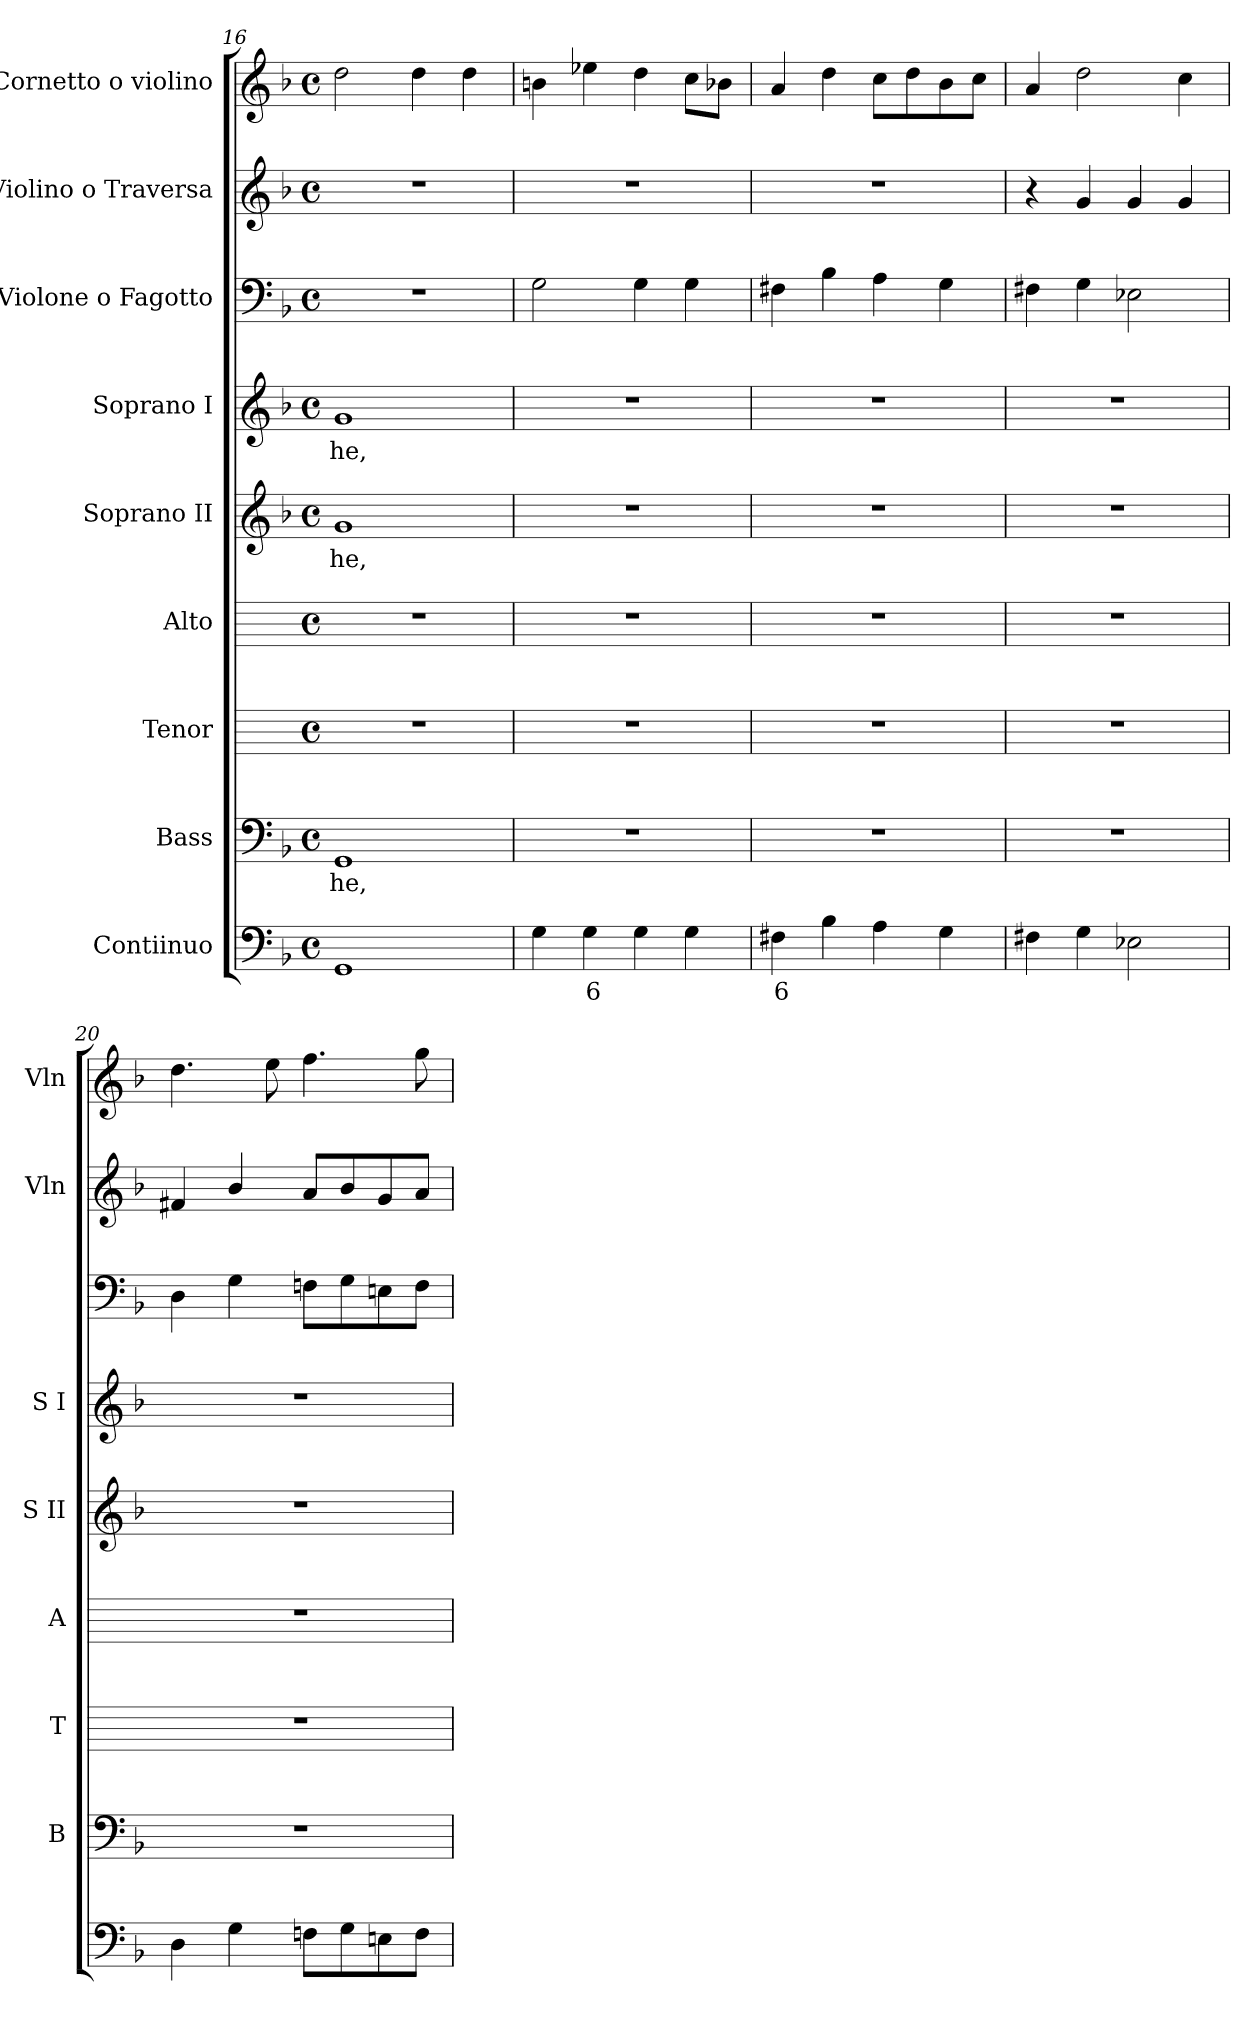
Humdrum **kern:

**kern	**text	**kern	**text	**kern	**kern	**kern	**text	**kern	**text	**kern	**kern	**kern
*part9	*part9	*part8	*part8	*part7	*part6	*part5	*part5	*part4	*part4	*part3	*part2	*part1
*staff9	*staff9	*staff8	*staff8	*staff7	*staff6	*staff5	*staff5	*staff4	*staff4	*staff3	*staff2	*staff1
*I"Contiinuo	*	*I"Bass	*	*I"Tenor	*I"Alto	*I"Soprano II	*	*I"Soprano I	*	*I"Violone o Fagotto	*I"Violino o Traversa	*I"Cornetto o violino
*	*	*I'B	*	*I'T	*I'A	*I'S II	*	*I'S I	*	*	*I'Vln	*I'Vln
*clefF4	*	*clefF4	*	*	*	*clefG2	*	*clefG2	*	*clefF4	*clefG2	*clefG2
*k[b-]	*	*k[b-]	*	*	*	*k[b-]	*	*k[b-]	*	*k[b-]	*k[b-]	*k[b-]
*F:	*	*F:	*	*	*	*F:	*	*F:	*	*F:	*F:	*F:
*M4/4	*	*M4/4	*	*M4/4	*M4/4	*M4/4	*	*M4/4	*	*M4/4	*M4/4	*M4/4
*met(c)	*	*met(c)	*	*met(c)	*met(c)	*met(c)	*	*met(c)	*	*met(c)	*met(c)	*met(c)
=16	=16	=16	=16	=16	=16	=16	=16	=16	=16	=16	=16	=16
!	!	!	!LO:LY:b	!	!	!	!LO:LY:b	!	!LO:LY:b	!	!	!
1GG	.	1GG	he,	1r	1r	1g	he,	1g	he,	1r	1r	2dd
.	.	.	.	.	.	.	.	.	.	.	.	4dd
.	.	.	.	.	.	.	.	.	.	.	.	4dd
=17	=17	=17	=17	=17	=17	=17	=17	=17	=17	=17	=17	=17
4G	.	1r	.	1r	1r	1r	.	1r	.	2G	1r	4bn
!	!LO:LY:b	!	!	!	!	!	!	!	!	!	!	!
4G	6	.	.	.	.	.	.	.	.	.	.	4ee-X
4G	.	.	.	.	.	.	.	.	.	4G	.	4dd
4G	.	.	.	.	.	.	.	.	.	4G	.	8ccL
.	.	.	.	.	.	.	.	.	.	.	.	8b-XJ
=18	=18	=18	=18	=18	=18	=18	=18	=18	=18	=18	=18	=18
!	!LO:LY:b	!	!	!	!	!	!	!	!	!	!	!
4F#X	6	1r	.	1r	1r	1r	.	1r	.	4F#X	1r	4a
4B-	.	.	.	.	.	.	.	.	.	4B-	.	4dd
4A	.	.	.	.	.	.	.	.	.	4A	.	8ccL
.	.	.	.	.	.	.	.	.	.	.	.	8dd
4G	.	.	.	.	.	.	.	.	.	4G	.	8b-
.	.	.	.	.	.	.	.	.	.	.	.	8ccJ
=19	=19	=19	=19	=19	=19	=19	=19	=19	=19	=19	=19	=19
4F#X	.	1r	.	1r	1r	1r	.	1r	.	4F#X	4r	4a
4G	.	.	.	.	.	.	.	.	.	4G	4g	2dd
2E-X	.	.	.	.	.	.	.	.	.	2E-X	4g	.
.	.	.	.	.	.	.	.	.	.	.	4g	4cc
=20	=20	=20	=20	=20	=20	=20	=20	=20	=20	=20	=20	=20
4D	.	1r	.	1r	1r	1r	.	1r	.	4D	4f#X	4.dd
4G	.	.	.	.	.	.	.	.	.	4G	4b-/	.
.	.	.	.	.	.	.	.	.	.	.	.	8ee
8FnL	.	.	.	.	.	.	.	.	.	8FnL	8aL	4.ff
8G	.	.	.	.	.	.	.	.	.	8G	8b-	.
8En	.	.	.	.	.	.	.	.	.	8En	8g	.
8FJ	.	.	.	.	.	.	.	.	.	8FJ	8aJ	8gg
=	=	=	=	=	=	=	=	=	=	=	=	=
*-	*-	*-	*-	*-	*-	*-	*-	*-	*-	*-	*-	*-
